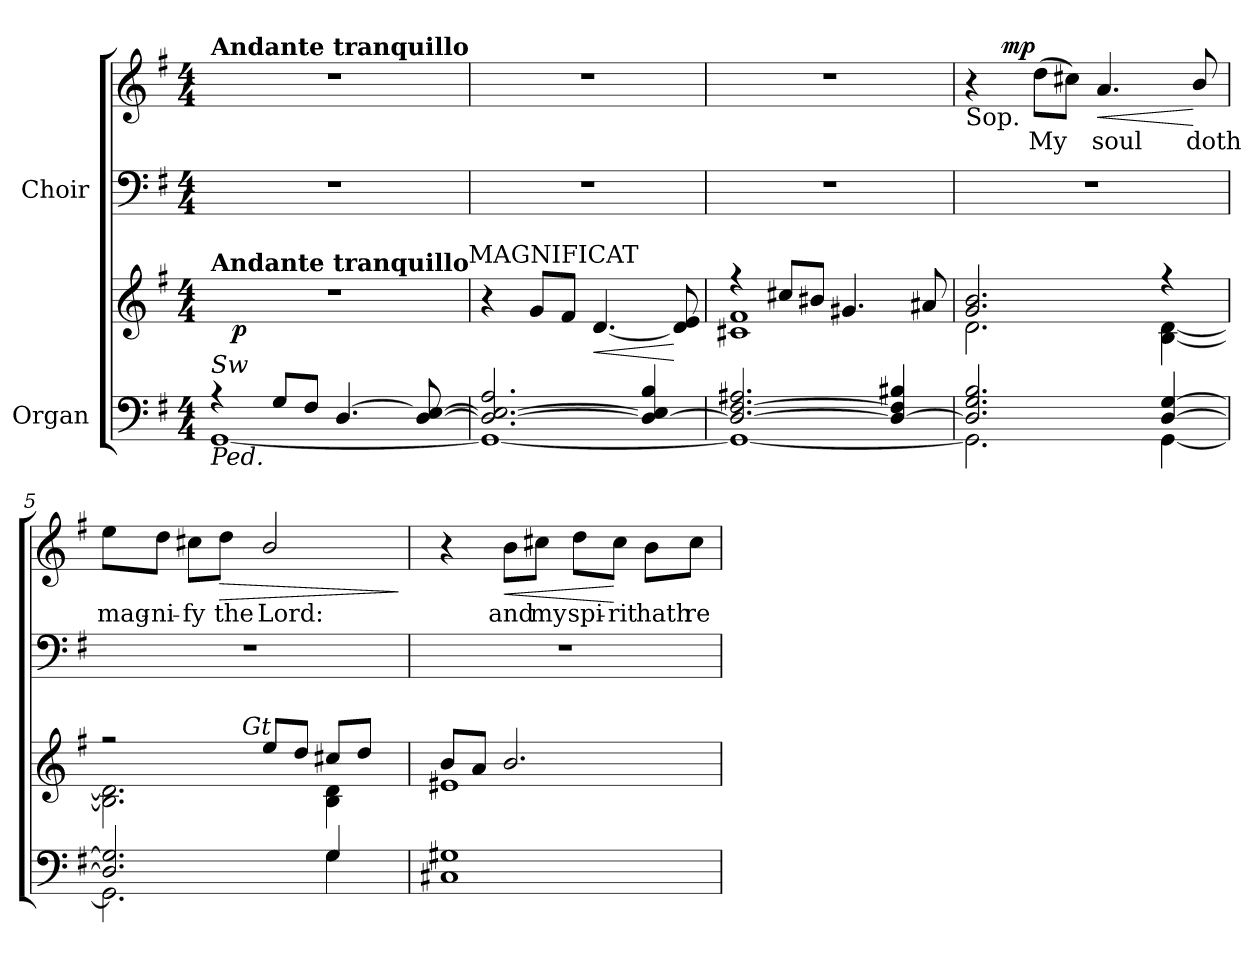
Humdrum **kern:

**kern	**kern	**dynam	**kern	**kern	**text	**dynam
*part2	*part2	*part2	*part1	*part1	*part1	*part1
*staff4	*staff3	*staff3/4	*staff2	*staff1	*staff1	*staff1/2
*I"Organ	*	*	*I"Choir	*	*	*
!!LO:PB:g=z
*clefF4	*clefG2	*	*clefF4	*clefG2	*	*
*k[f#]	*k[f#]	*	*k[f#]	*k[f#]	*	*
*G:	*G:	*	*G:	*G:	*	*
*M4/4	*M4/4	*	*M4/4	*M4/4	*	*
*MM80	*MM80	*	*MM80	*MM80	*	*
=1	=1	=1	=1	=1	=1	=1
*^	*^	*	*	*	*	*
!	!	!	!	!	!	!LO:TX:a:B:t=Andante tranquillo	!	!
!	!	!LO:TX:a:B:t=Andante tranquillo	!	!	!	!	!	!
!LO:TX:a:i:t=Sw	!	!	!	!	!	!	!	!
!LO:TX:b:i:t=Ped.	!	!	!	!	!	!	!	!
*	*	*	*^	*	*	*	*	*
4r	[1GGi	1r	16ryy	2ryy	.	1r	1r	.	.
.	.	.	2...ryy	.	p	.	.	.	.
8Gi/L	.	.	.	.	.	.	.	.	.
8F#i/J	.	.	.	.	.	.	.	.	.
[4.Di/	.	.	.	4ryy	.	.	.	.	.
.	.	.	.	8ryy	.	.	.	.	.
8Di/_ [8Ei	.	.	.	16ryy	.	.	.	.	.
.	.	.	.	32ryy	.	.	.	.	.
.	.	.	.	64ryy	.	.	.	.	.
.	.	.	.	128...ryy	.	.	.	.	.
!	!	!	!	!LO:TX:a:t=MAGNIFICAT	!	!	!	!	!
.	.	.	.	1024ryy	.	.	.	.	.
*	*	*v	*v	*v	*	*	*	*	*
=2	=2	=2	=2	=2	=2	=2	=2
2.Di/_ 2.Ei_ 2.Ai	1GGi_	4r	.	1r	1r	.	.
.	.	8gi/L	.	.	.	.	.
.	.	8f#i/J	.	.	.	.	.
!	!	!	!LO:HP:b	!	!	!	!
.	.	[4.di/	<	.	.	.	.
4Di/_ 4Ei] 4Bi	.	.	.	.	.	.	.
.	.	8di/] 8ei	[	.	.	.	.
=3	=3	=3	=3	=3	=3	=3	=3
*	*	*^	*	*	*	*	*
2.Di/_ [2.F#i 2.A#Xi	1GGi_	4r	1c#Xi 1f#i	.	1r	1r	.	.
.	.	8cc#Xi/L	.	.	.	.	.	.
.	.	8b#Xi/J	.	.	.	.	.	.
.	.	4.g#Xi/	.	.	.	.	.	.
4Di/_ 4F#i] 4B#Xi	.	.	.	.	.	.	.	.
.	.	8a#Xi/	.	.	.	.	.	.
!!LO:LB:g=z
=4	=4	=4	=4	=4	=4	=4	=4	=4
*	*	*	*	*	*	*^	*	*
!	!	!	!	!	!	!LO:TX:b:t=Sop.	!	!	!
2.Di/] 2.Gi 2.Bi	2.GGi\]	2.gi/ 2.bi	2.di\	.	1r	4r	8ryy	.	.
.	.	.	.	.	.	.	128ryy	.	.
.	.	.	.	.	.	.	2ryy	.	mp
!	!	!	!	!	!	!	!	!LO:LY:b:color=#000000	!
.	.	.	.	.	.	(8ddi\L	.	My	.
.	.	.	.	.	.	8cc#Xi\J)	.	.	.
!	!	!	!	!	!	!	!	!LO:LY:b:color=#000000	!LO:HP:b
.	.	.	.	.	.	4.ai/	.	soul	<
.	.	.	.	.	.	.	4ryy	.	.
[4Di/ [4Gi	[4GGi\	4r	[4Bi\ [4di	.	.	.	.	.	.
!	!	!	!	!	!	!	!	!LO:LY:b:color=#000000	!
.	.	.	.	.	.	8bi/	.	doth	[
.	.	.	.	.	.	.	16...ryy	.	.
*	*	*	*	*	*	*v	*v	*	*
=5	=5	=5	=5	=5	=5	=5	=5	=5
*	*	*	*	*	*	*^	*	*
!	!	!	!	!	!	!	!	!LO:LY:b:color=#000000	!
*	*	*	*^	*	*	*v	*v	*	*
2.Di/] 2.Gi]	2.GGi\]	2r	2.Bi\] 2.di]	4ryy	.	1r	8eei\L	mag-	.
!	!	!	!	!	!	!	!	!LO:LY:b:color=#000000	!
.	.	.	.	.	.	.	8ddi\J	-ni-	.
!	!	!	!	!	!	!	!	!LO:LY:b:color=#000000	!
.	.	.	.	8ryy	.	.	8cc#Xi\L	-fy	.
!	!	!	!	!	!	!	!	!LO:LY:b:color=#000000	!LO:HP:b
.	.	.	.	16ryy	.	.	8ddi\J	the	>
.	.	.	.	1024ryy	.	.	.	.	.
!	!	!	!	!LO:TX:a:i:t=Gt	!	!	!	!	!
.	.	.	.	2ryy	.	.	.	.	.
!	!	!	!	!	!	!	!	!LO:LY:b:color=#000000	!
.	.	8eei/L	.	.	.	.	2bi/	Lord:	.
.	.	8ddi/J	.	.	.	.	.	.	.
4Gi/	4Gi\	8cc#Xi/L	4Bi\ 4di	.	.	.	.	.	.
.	.	8ddi/J	.	.	.	.	.	.	.
.	.	.	.	32ryy	.	.	.	.	.
.	.	.	.	64ryy	.	.	.	.	.
.	.	.	.	128...ryy	.	.	.	.	.
*v	*v	*	*	*	*	*	*	*	*
.	.	.	.	.	.	.	.	]
*	*	*v	*v	*	*	*	*	*
=6	=6	=6	=6	=6	=6	=6	=6
*^	*	*	*	*	*	*	*
1G#Xi	1C#Xi	8bi/L	1e#Xi	.	1r	4r	.	.
.	.	8ai/J	.	.	.	.	.	.
!	!	!	!	!	!	!	!LO:LY:b:color=#000000	!LO:HP:b
.	.	2.bi/	.	.	.	8bi\L	and	<
!	!	!	!	!	!	!	!LO:LY:b:color=#000000	!
.	.	.	.	.	.	8cc#Xi\J	my	.
!	!	!	!	!	!	!	!LO:LY:b:color=#000000	!
.	.	.	.	.	.	8ddi\L	spi-	.
!	!	!	!	!	!	!	!LO:LY:b:color=#000000	!
.	.	.	.	.	.	8cc#i\J	-rit	[
!	!	!	!	!	!	!	!LO:LY:b:color=#000000	!
.	.	.	.	.	.	8bi\L	hath	.
!	!	!	!	!	!	!	!LO:LY:b:color=#000000	!
.	.	.	.	.	.	8cc#i\J	re-	.
*v	*v	*	*	*	*	*	*	*
*	*v	*v	*	*	*	*	*
=	=	=	=	=	=	=
*-	*-	*-	*-	*-	*-	*-
